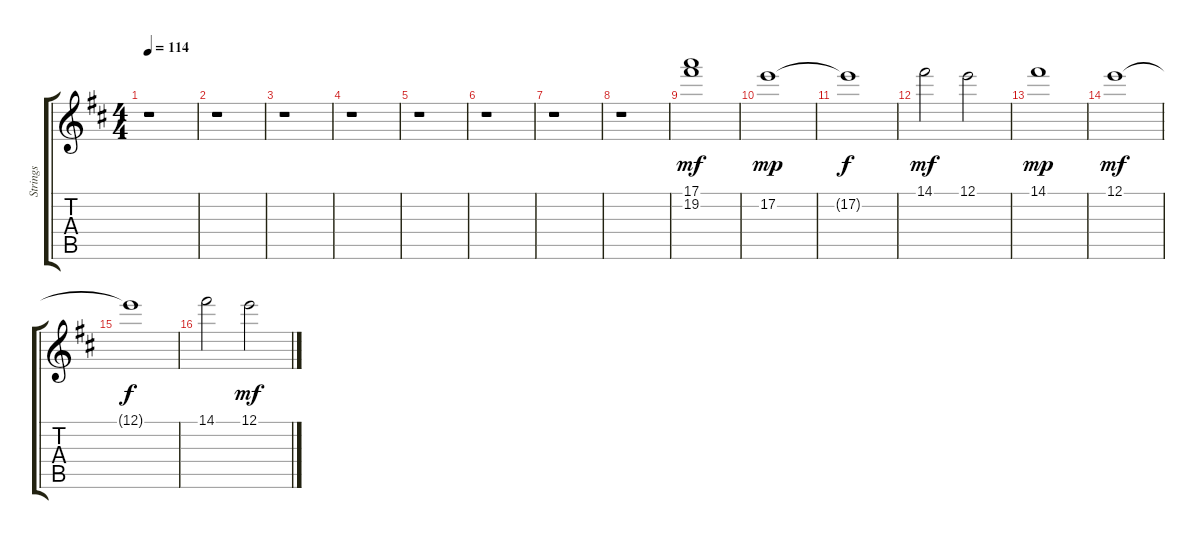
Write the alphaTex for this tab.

\track ("Strings" "Strings") {instrument distortionguitar}
\staff {score tabs}
\tuning (E4 B3 G3 D3 A2 E2) {hide}
\ts (4 4)
\tempo 114
\clef g2
\ks d
r.1{dy f} |
r.1 |
r.1 |
r.1 |
r.1 |
r.1 |
r.1 |
r.1 |
(17.1 19.2).1{dy mf} |
17.2.1{dy mp} |
17.2{t}.1{dy f} |
14.1.2{dy mf} 12.1.2 |
14.1.1{dy mp} |
12.1.1{dy mf} |
12.1{t}.1{dy f} |
14.1.2 12.1.2{dy mf}
